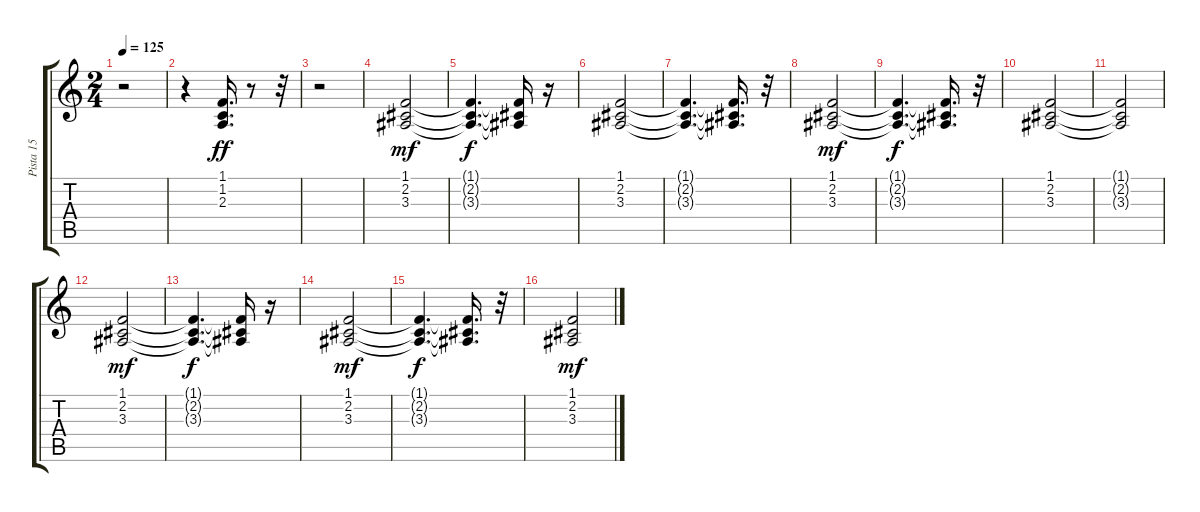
\track ("Pista 15" "Pista 15") {instrument electricpiano1}
\staff {score tabs}
\tuning (E4 B3 G3 D3 A2 E2) {hide}
\ts (2 4)
\tempo 125
\clef g2
\ks c
r.2{dy f} |
r.4 (1.1 1.2 2.3).16{d dy ff} r.8 r.32 |
r.2 |
(1.1 2.2 3.3).2{dy mf} |
(1.1{t} 2.2{t} 3.3{t}).4{d dy f} (1.1{t} 2.2{t} 3.3{t}).16 r.16 |
(1.1 2.2 3.3).2 |
(1.1{t} 2.2{t} 3.3{t}).4{d} (1.1{t} 2.2{t} 3.3{t}).16{d} r.32 |
(1.1 2.2 3.3).2{dy mf} |
(1.1{t} 2.2{t} 3.3{t}).4{d dy f} (1.1{t} 2.2{t} 3.3{t}).16{d} r.32 |
(1.1 2.2 3.3).2 |
(1.1{t} 2.2{t} 3.3{t}).2 |
(1.1 2.2 3.3).2{dy mf} |
(1.1{t} 2.2{t} 3.3{t}).4{d dy f} (1.1{t} 2.2{t} 3.3{t}).16 r.16 |
(1.1 2.2 3.3).2{dy mf} |
(1.1{t} 2.2{t} 3.3{t}).4{d dy f} (1.1{t} 2.2{t} 3.3{t}).16{d} r.32 |
(1.1 2.2 3.3).2{dy mf}
